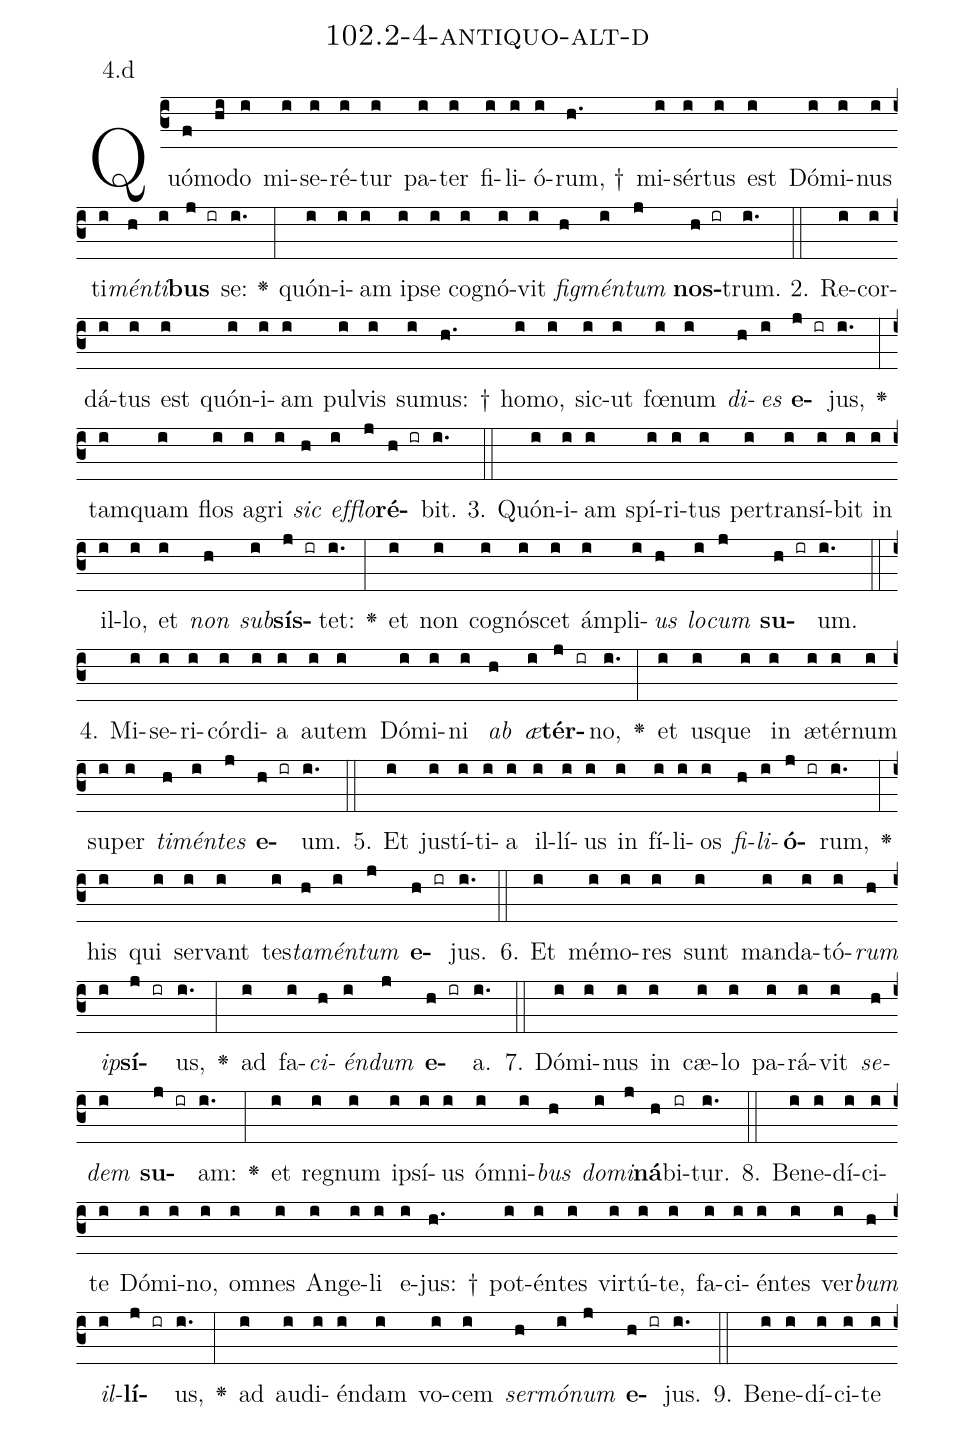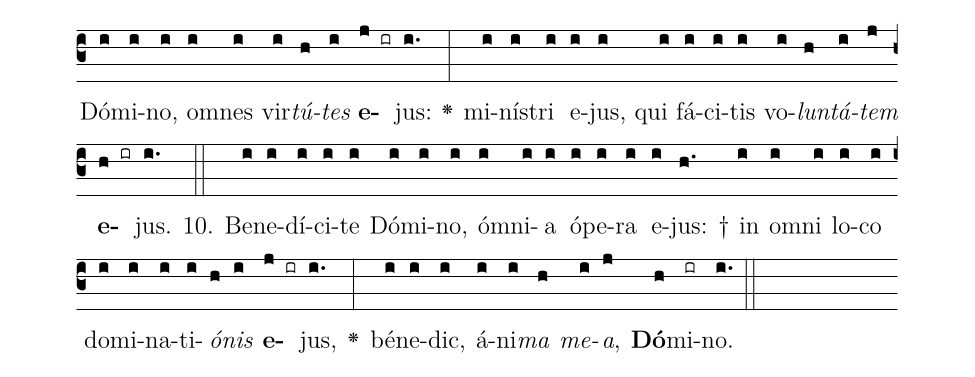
name: 102.2-4-antiquo-alt-d;
annotation: 4.d;
%%
(c3)Quó(f)mo(hi)do(i) mi(i)se(i)ré(i)tur(i) pa(i)ter(i) fi(i)li(i)ó(i)rum, †(h.) mi(i)sér(i)tus(i) est(i) Dó(i)mi(i)nus(i) ti(i)<i>mén</i>(h)<i>ti</i>(i)<b>bus</b>(j ir) se:(i.) <v>\greheightstar</v>(:) quón(i)i(i)am(i) ip(i)se(i) co(i)gnó(i)vit(i) <i>fig</i>(h)<i>mén</i>(i)<i>tum</i>(j) <b>nos</b>(h ir)trum.(i.) (::)
2. Re(i)cor(i)dá(i)tus(i) est(i) quón(i)i(i)am(i) pul(i)vis(i) su(i)mus: †(h.) ho(i)mo,(i) sic(i)ut(i) fœ(i)num(i) <i>di</i>(h)<i>es</i>(i) <b>e</b>(j ir)jus,(i.) <v>\greheightstar</v>(:) tam(i)quam(i) flos(i) a(i)gri(i) <i>sic</i>(h) <i>ef</i>(i)<i>flo</i>(j)<b>ré</b>(h ir)bit.(i.) (::)
3. Quón(i)i(i)am(i) spí(i)ri(i)tus(i) per(i)trans(i)í(i)bit(i) in(i) il(i)lo,(i) et(i) <i>non</i>(h) <i>sub</i>(i)<b>sís</b>(j ir)tet:(i.) <v>\greheightstar</v>(:) et(i) non(i) co(i)gnó(i)scet(i) ám(i)pli(i)<i>us</i>(h) <i>lo</i>(i)<i>cum</i>(j) <b>su</b>(h ir)um.(i.) (::)
4. Mi(i)se(i)ri(i)cór(i)di(i)a(i) au(i)tem(i) Dó(i)mi(i)ni(i) <i>ab</i>(h) <i>æ</i>(i)<b>tér</b>(j ir)no,(i.) <v>\greheightstar</v>(:) et(i) us(i)que(i) in(i) æ(i)tér(i)num(i) su(i)per(i) <i>ti</i>(h)<i>mén</i>(i)<i>tes</i>(j) <b>e</b>(h ir)um.(i.) (::)
5. Et(i) jus(i)tí(i)ti(i)a(i) il(i)lí(i)us(i) in(i) fí(i)li(i)os(i) <i>fi</i>(h)<i>li</i>(i)<b>ó</b>(j ir)rum,(i.) <v>\greheightstar</v>(:) his(i) qui(i) ser(i)vant(i) tes(i)<i>ta</i>(h)<i>mén</i>(i)<i>tum</i>(j) <b>e</b>(h ir)jus.(i.) (::)
6. Et(i) mé(i)mo(i)res(i) sunt(i) man(i)da(i)tó(i)<i>rum</i>(h) <i>ip</i>(i)<b>sí</b>(j ir)us,(i.) <v>\greheightstar</v>(:) ad(i) fa(i)<i>ci</i>(h)<i>én</i>(i)<i>dum</i>(j) <b>e</b>(h ir)a.(i.) (::)
7. Dó(i)mi(i)nus(i) in(i) cæ(i)lo(i) pa(i)rá(i)vit(i) <i>se</i>(h)<i>dem</i>(i) <b>su</b>(j ir)am:(i.) <v>\greheightstar</v>(:) et(i) re(i)gnum(i) ip(i)sí(i)us(i) óm(i)ni(i)<i>bus</i>(h) <i>do</i>(i)<i>mi</i>(j)<b>ná</b>(h)bi(ir)tur.(i.) (::)
8. Be(i)ne(i)dí(i)ci(i)te(i) Dó(i)mi(i)no,(i) om(i)nes(i) An(i)ge(i)li(i) e(i)jus: †(h.) pot(i)én(i)tes(i) vir(i)tú(i)te,(i) fa(i)ci(i)én(i)tes(i) ver(i)<i>bum</i>(h) <i>il</i>(i)<b>lí</b>(j ir)us,(i.) <v>\greheightstar</v>(:) ad(i) au(i)di(i)én(i)dam(i) vo(i)cem(i) <i>ser</i>(h)<i>mó</i>(i)<i>num</i>(j) <b>e</b>(h ir)jus.(i.) (::)
9. Be(i)ne(i)dí(i)ci(i)te(i) Dó(i)mi(i)no,(i) om(i)nes(i) vir(i)<i>tú</i>(h)<i>tes</i>(i) <b>e</b>(j ir)jus:(i.) <v>\greheightstar</v>(:) mi(i)nís(i)tri(i) e(i)jus,(i) qui(i) fá(i)ci(i)tis(i) vo(i)<i>lun</i>(h)<i>tá</i>(i)<i>tem</i>(j) <b>e</b>(h ir)jus.(i.) (::)
10. Be(i)ne(i)dí(i)ci(i)te(i) Dó(i)mi(i)no,(i) óm(i)ni(i)a(i) ó(i)pe(i)ra(i) e(i)jus: †(h.) in(i) om(i)ni(i) lo(i)co(i) do(i)mi(i)na(i)ti(i)<i>ó</i>(h)<i>nis</i>(i) <b>e</b>(j ir)jus,(i.) <v>\greheightstar</v>(:) bé(i)ne(i)dic,(i) á(i)ni(i)<i>ma</i>(h) <i>me</i>(i)<i>a</i>,(j) <b>Dó</b>(h)mi(ir)no.(i.) (::)
